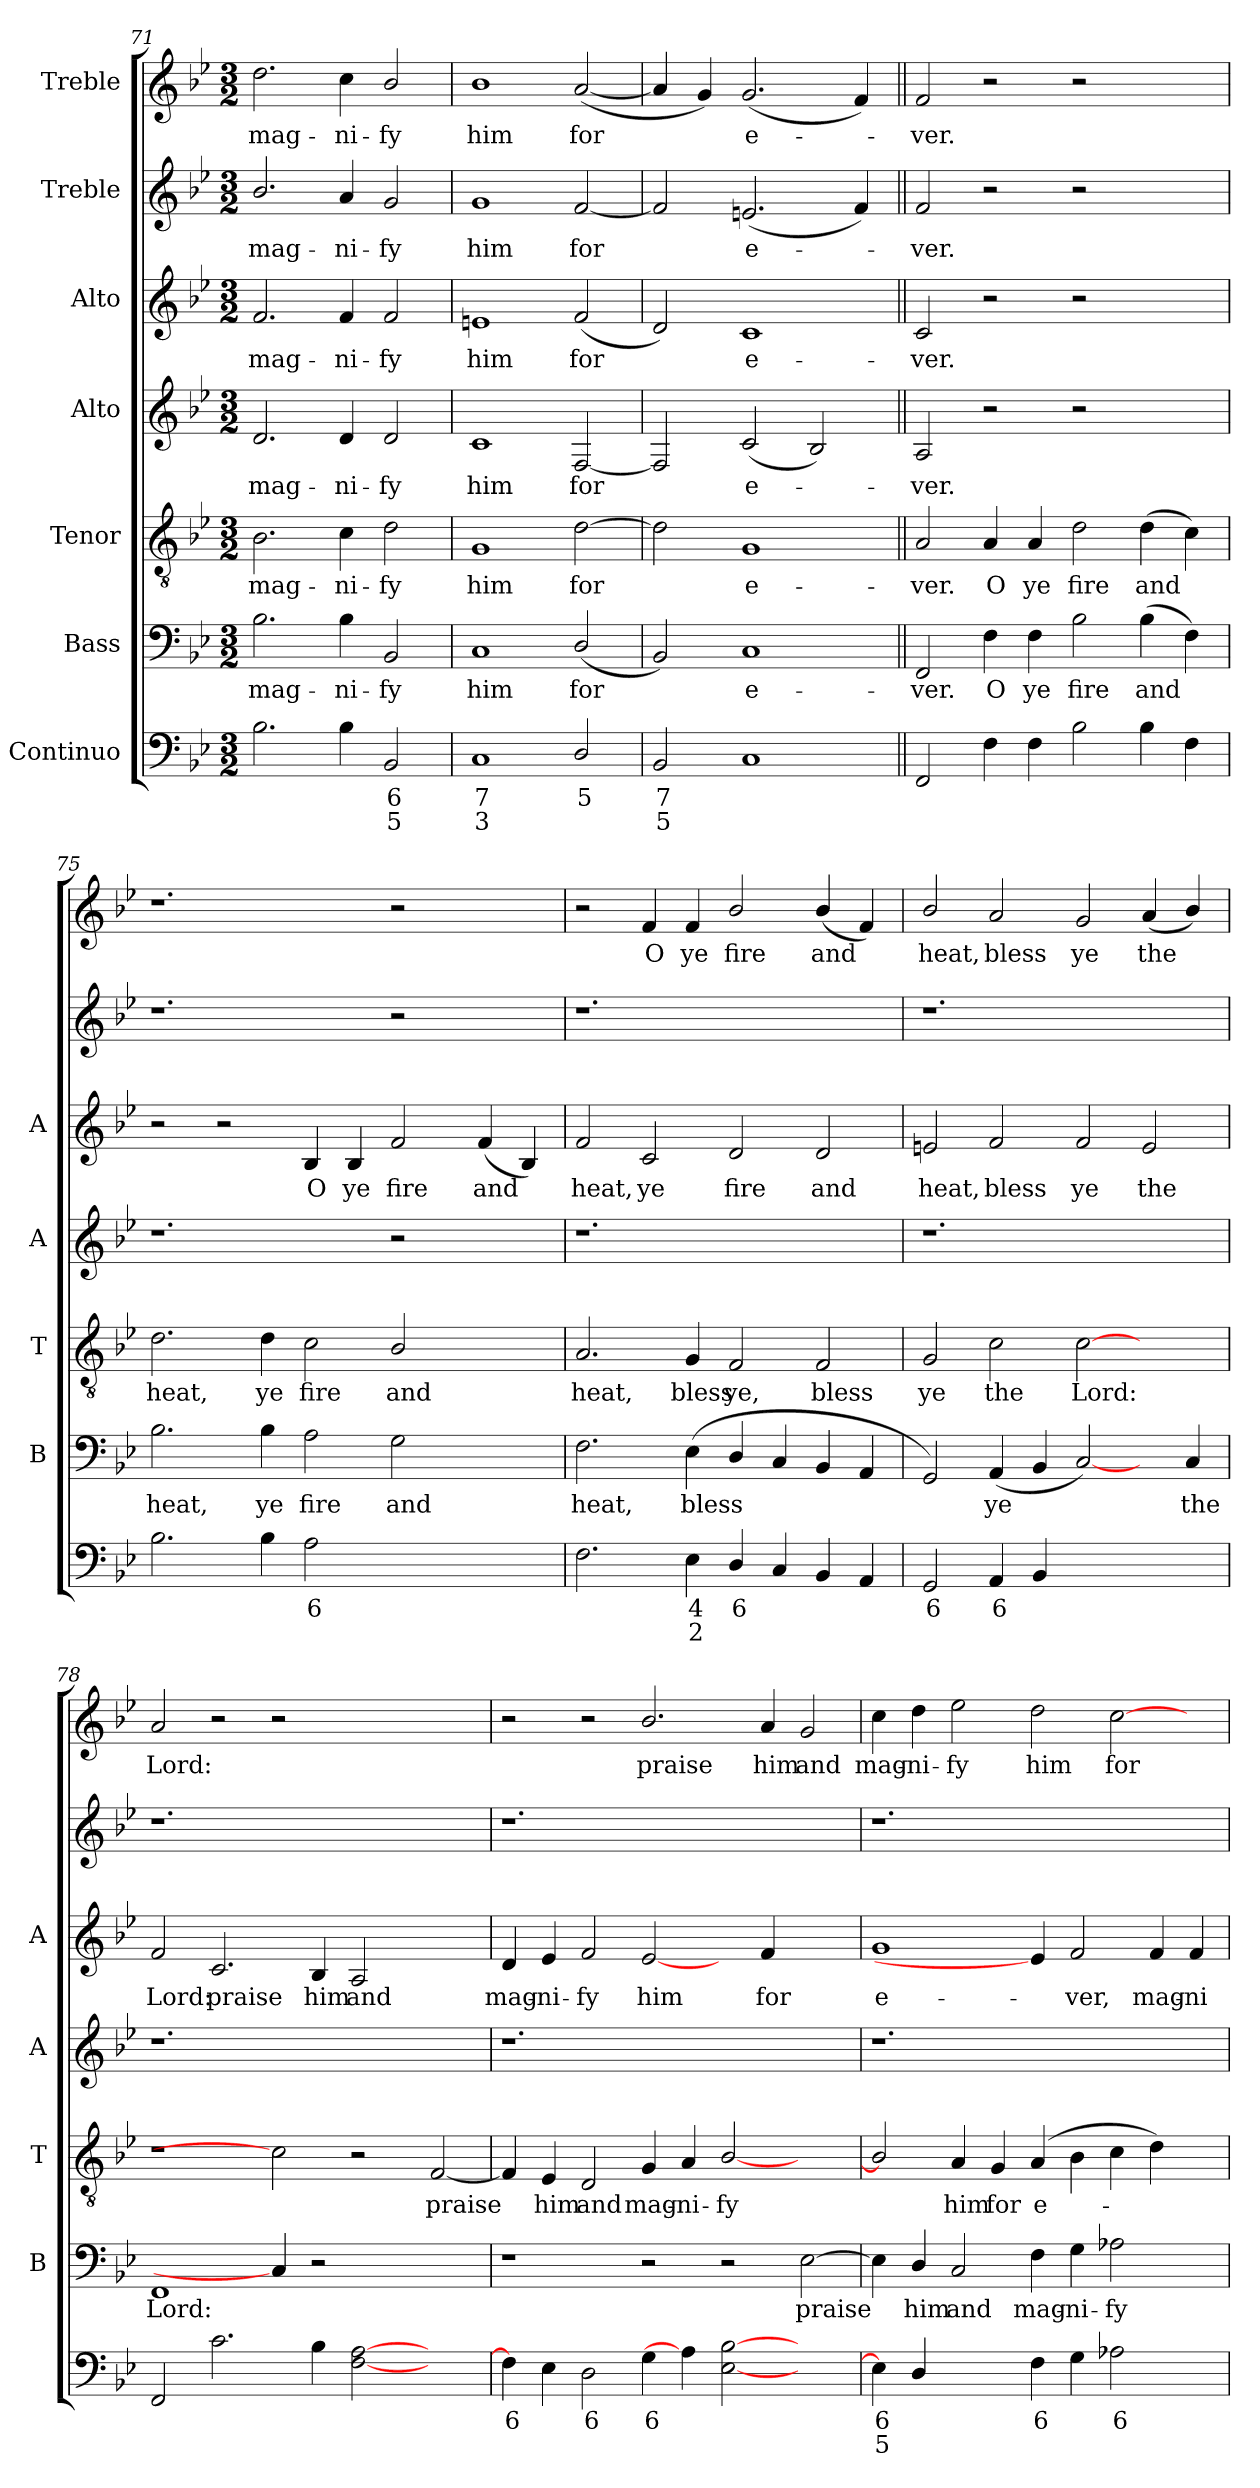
**kern	**text	**text	**kern	**text	**kern	**text	**kern	**text	**kern	**text	**kern	**text	**kern	**text
*part7	*part7	*part7	*part6	*part6	*part5	*part5	*part4	*part4	*part3	*part3	*part2	*part2	*part1	*part1
*staff7	*staff7	*staff7	*staff6	*staff6	*staff5	*staff5	*staff4	*staff4	*staff3	*staff3	*staff2	*staff2	*staff1	*staff1
*I"Continuo	*	*	*I"Bass	*	*I"Tenor	*	*I"Alto	*	*I"Alto	*	*I"Treble	*	*I"Treble	*
*	*	*	*I'B	*	*I'T	*	*I'A	*	*I'A	*	*	*	*	*
*clefF4	*	*	*clefF4	*	*clefGv2	*	*clefG2	*	*clefG2	*	*clefG2	*	*clefG2	*
*k[b-e-]	*	*	*k[b-e-]	*	*k[b-e-]	*	*k[b-e-]	*	*k[b-e-]	*	*k[b-e-]	*	*k[b-e-]	*
*B-:	*	*	*B-:	*	*B-:	*	*B-:	*	*B-:	*	*B-:	*	*B-:	*
*M3/2	*	*	*M3/2	*	*M3/2	*	*M3/2	*	*M3/2	*	*M3/2	*	*M3/2	*
=71	=71	=71	=71	=71	=71	=71	=71	=71	=71	=71	=71	=71	=71	=71
!	!	!	!	!LO:LY:b	!	!LO:LY:b	!	!LO:LY:b	!	!LO:LY:b	!	!LO:LY:b	!	!LO:LY:b
2.B-\	.	.	2.B-\	mag-	2.B-\	mag-	2.d/	mag-	2.f/	mag-	2.b-/	mag-	2.dd\	mag-
!	!	!	!	!LO:LY:b	!	!LO:LY:b	!	!LO:LY:b	!	!LO:LY:b	!	!LO:LY:b	!	!LO:LY:b
4B-\	.	.	4B-\	-ni-	4c\	-ni-	4d/	-ni-	4f/	-ni-	4a/	-ni-	4cc\	-ni-
!	!LO:LY:b	!LO:LY:b	!	!LO:LY:b	!	!LO:LY:b	!	!LO:LY:b	!	!LO:LY:b	!	!LO:LY:b	!	!LO:LY:b
2BB-/	6	5	2BB-/	-fy	2d\	-fy	2d/	-fy	2f/	-fy	2g/	-fy	2b-/	-fy
=72	=72	=72	=72	=72	=72	=72	=72	=72	=72	=72	=72	=72	=72	=72
!	!LO:LY:b	!LO:LY:b	!	!LO:LY:b	!	!LO:LY:b	!	!LO:LY:b	!	!LO:LY:b	!	!LO:LY:b	!	!LO:LY:b
1C	7	3	1C	him	1G	him	1c	him	1en	him	1g	him	1b-	him
!	!LO:LY:b	!	!	!LO:LY:b	!	!LO:LY:b	!	!LO:LY:b	!	!LO:LY:b	!	!LO:LY:b	!	!LO:LY:b
2D/	5	.	(<2D/	for	[2d\	for	[2F/	for	(<2f/	for	[2f/	for	(<[2a/	for
=73	=73	=73	=73	=73	=73	=73	=73	=73	=73	=73	=73	=73	=73	=73
!	!LO:LY:b	!LO:LY:b	!	!	!	!	!	!	!	!	!	!	!	!
2BB-/	7	5	2BB-/)	.	2d\]	.	2F/]	.	2d/)	.	2f/]	.	4a/]	.
.	.	.	.	.	.	.	.	.	.	.	.	.	4g/)	.
!	!	!	!	!LO:LY:b	!	!LO:LY:b	!	!LO:LY:b	!	!LO:LY:b	!	!LO:LY:b	!	!LO:LY:b
1C	.	.	1C	e-	1G	e-	(<2c/	e-	1c	e-	(<2.en/	e-	(<2.g/	e-
.	.	.	.	.	.	.	2B-/)	.	.	.	.	.	.	.
.	.	.	.	.	.	.	.	.	.	.	4f/)	.	4f/)	.
=74||	=74||	=74||	=74||	=74||	=74||	=74||	=74||	=74||	=74||	=74||	=74||	=74||	=74||	=74||
*	*	*	*	*	*	*	*	*	*	*	*	*	*MM160	*
!	!	!	!	!LO:LY:b	!	!LO:LY:b	!	!LO:LY:b	!	!LO:LY:b	!	!LO:LY:b	!	!LO:LY:b
2FF/	.	.	2FF/	-ver.	2A/	-ver.	2A/	ver.	2c/	-ver.	2f/	ver.	2f/	ver.
!	!	!	!	!LO:LY:b	!	!LO:LY:b	!	!	!	!	!	!	!	!
4F\	.	.	4F\	O	4A/	O	2r	.	2r	.	2r	.	2r	.
!	!	!	!	!LO:LY:b	!	!LO:LY:b	!	!	!	!	!	!	!	!
4F\	.	.	4F\	ye	4A/	ye	.	.	.	.	.	.	.	.
!	!	!	!	!LO:LY:b	!	!LO:LY:b	!	!	!	!	!	!	!	!
2B-\	.	.	2B-\	fire	2d\	fire	2r	.	2r	.	2r	.	2r	.
!	!	!	!	!LO:LY:b	!	!LO:LY:b	!	!	!	!	!	!	!	!
4B-\	.	.	(>4B-\	and	(>4d\	and	2ryy	.	2ryy	.	2ryy	.	2ryy	.
4F\	.	.	4F\)	.	4c\)	.	.	.	.	.	.	.	.	.
=75	=75	=75	=75	=75	=75	=75	=75	=75	=75	=75	=75	=75	=75	=75
!	!	!	!	!LO:LY:b	!	!LO:LY:b	!	!	!	!	!	!	!	!
2.B-\	.	.	2.B-\	heat,	2.d\	heat,	1.r	.	2r	.	1.r	.	1.r	.
.	.	.	.	.	.	.	.	.	2r	.	.	.	.	.
!	!	!	!	!LO:LY:b	!	!LO:LY:b	!	!	!	!	!	!	!	!
4B-\	.	.	4B-\	ye	4d\	ye	.	.	.	.	.	.	.	.
!	!LO:LY:b	!	!	!LO:LY:b	!	!LO:LY:b	!	!	!	!LO:LY:b	!	!	!	!
2A\	6	.	2A\	fire	2c\	fire	.	.	4B-/	O	.	.	.	.
!	!	!	!	!	!	!	!	!	!	!LO:LY:b	!	!	!	!
.	.	.	.	.	.	.	.	.	4B-/	ye	.	.	.	.
!	!LO:LY:b	!	!	!LO:LY:b	!	!LO:LY:b	!	!	!	!LO:LY:b	!	!	!	!
[4G\yy	7	.	2G\	and	2B-/	and	2r	.	2f/	fire	2r	.	2r	.
!	!LO:LY:b	!	!	!	!	!	!	!	!	!	!	!	!	!
4G\yy]	6	.	.	.	.	.	.	.	.	.	.	.	.	.
!	!	!	!	!	!	!	!	!	!	!LO:LY:b	!	!	!	!
2ryy	.	.	2ryy	.	2ryy	.	2ryy	.	(<4f/	and	2ryy	.	2ryy	.
.	.	.	.	.	.	.	.	.	4B-/)	.	.	.	.	.
!!LO:PB:g=z
=76	=76	=76	=76	=76	=76	=76	=76	=76	=76	=76	=76	=76	=76	=76
*	*	*	*	*	*	*	*	*	*	*	*	*	*MM160	*
!	!	!	!	!LO:LY:b	!	!LO:LY:b	!	!	!	!LO:LY:b	!	!	!	!
2.F\	.	.	2.F\	heat,	2.A/	heat,	1.r	.	2f/	heat,	1.r	.	2r	.
!	!	!	!	!	!	!	!	!	!	!LO:LY:b	!	!	!	!LO:LY:b
.	.	.	.	.	.	.	.	.	2c/	ye	.	.	4f/	O
!	!LO:LY:b	!LO:LY:b	!	!LO:LY:b	!	!LO:LY:b	!	!	!	!	!	!	!	!LO:LY:b
4E-\	4	2	(<4E-\	bless	4G/	bless	.	.	.	.	.	.	4f/	ye
!	!LO:LY:b	!	!	!	!	!LO:LY:b	!	!	!	!LO:LY:b	!	!	!	!LO:LY:b
4D/	6	.	4D/	.	2F/	ye,	.	.	2d/	fire	.	.	2b-/	fire
4C/	.	.	4C/	.	.	.	.	.	.	.	.	.	.	.
!	!	!	!	!	!	!LO:LY:b	!	!	!	!LO:LY:b	!	!	!	!LO:LY:b
4BB-/	.	.	4BB-/	.	2F/	bless	2ryy	.	2d/	and	2ryy	.	(<4b-/	and
4AA/	.	.	4AA/	.	.	.	.	.	.	.	.	.	4f/)	.
=77	=77	=77	=77	=77	=77	=77	=77	=77	=77	=77	=77	=77	=77	=77
!	!LO:LY:b	!	!	!	!	!LO:LY:b	!	!	!	!LO:LY:b	!	!	!	!LO:LY:b
2GG/	6	.	2GG/)	.	2G/	ye	1.r	.	2en/	heat,	1.r	.	2b-/	heat,
!	!LO:LY:b	!	!	!LO:LY:b	!	!LO:LY:b	!	!	!	!LO:LY:b	!	!	!	!LO:LY:b
4AA/	6	.	(<4AA/	ye	2c\	the	.	.	2f/	bless	.	.	2a/	bless
4BB-/	.	.	4BB-/	.	.	.	.	.	.	.	.	.	.	.
!	!LO:LY:b	!	!	!	!	!LO:LY:b	!	!	!	!LO:LY:b	!	!	!	!LO:LY:b
[2C/yy	4	.	[2C/)	.	[2c	Lord:	.	.	2f/	ye	.	.	2g/	ye
!	!LO:LY:b	!	!	!	!	!	!	!	!	!LO:LY:b	!	!	!	!LO:LY:b
2C/yy]	3	.	4ryy	.	2ryy	.	2ryy	.	2e/	the	2ryy	.	(<4a/	the
!	!	!	!	!LO:LY:b	!	!	!	!	!	!	!	!	!	!
.	.	.	4C/	the	.	.	.	.	.	.	.	.	4b-/)	.
=78	=78	=78	=78	=78	=78	=78	=78	=78	=78	=78	=78	=78	=78	=78
!	!	!	!	!LO:LY:b	!	!	!	!	!	!LO:LY:b	!	!	!	!LO:LY:b
2FF/	.	.	1FF	Lord:	1r	.	1.r	.	2f/	Lord:	1.r	.	2a/	Lord:
!	!	!	!	!	!	!	!	!	!	!LO:LY:b	!	!	!	!
2.c\	.	.	.	.	.	.	.	.	2.c/	praise	.	.	2r	.
.	.	.	4C/]	.	2c]	.	.	.	.	.	.	.	2r	.
!	!	!	!	!	!	!	!	!	!	!LO:LY:b	!	!	!	!
4B-\	.	.	2r	.	.	.	.	.	4B-/	him	.	.	.	.
!	!	!	!	!	!	!	!	!	!	!LO:LY:b	!	!	!	!
[2F\ [2A\	.	.	.	.	2r	.	1ryy	.	2A/	and	1ryy	.	1ryy	.
.	.	.	2.ryy	.	.	.	.	.	.	.	.	.	.	.
!	!	!	!	!	!	!LO:LY:b	!	!	!	!	!	!	!	!
2ryy	.	.	.	.	[2F/	praise	.	.	2ryy	.	.	.	.	.
=79	=79	=79	=79	=79	=79	=79	=79	=79	=79	=79	=79	=79	=79	=79
!	!LO:LY:b	!	!	!	!	!	!	!	!	!LO:LY:b	!	!	!	!
4F\]	6	.	1r	.	4F/]	.	1.r	.	4d/	mag-	1.r	.	2r	.
!	!	!	!	!	!	!LO:LY:b	!	!	!	!LO:LY:b	!	!	!	!
4E-\	.	.	.	.	4E-/	him	.	.	4e-/	-ni-	.	.	.	.
!	!LO:LY:b	!	!	!	!	!LO:LY:b	!	!	!	!LO:LY:b	!	!	!	!
2D\	6	.	.	.	2D/	and	.	.	2f/	-fy	.	.	2r	.
!	!LO:LY:b	!	!	!	!	!LO:LY:b	!	!	!	!LO:LY:b	!	!	!	!LO:LY:b
4G\	6	.	2r	.	4G/	mag-	.	.	[2e-/	him	.	.	2.b-/	praise
!	!	!	!	!	!	!LO:LY:b	!	!	!	!	!	!	!	!
4A\]	.	.	.	.	4A/	-ni-	.	.	.	.	.	.	.	.
!	!	!	!	!	!	!LO:LY:b	!	!	!	!	!	!	!	!
[2E-\ [2B-\	.	.	2r	.	[2B-/	-fy	1ryy	.	4ryy	.	1ryy	.	.	.
!	!	!	!	!	!	!	!	!	!	!LO:LY:b	!	!	!	!LO:LY:b
.	.	.	.	.	.	.	.	.	4f/	for	.	.	4a/	him
!	!	!	!	!LO:LY:b	!	!	!	!	!	!	!	!	!	!LO:LY:b
2ryy	.	.	[2E-\	praise	2ryy	.	.	.	2ryy	.	.	.	2g/	and
!!LO:LB:g=z
=80	=80	=80	=80	=80	=80	=80	=80	=80	=80	=80	=80	=80	=80	=80
!	!LO:LY:b	!LO:LY:b	!	!	!	!	!	!	!	!LO:LY:b	!	!	!	!LO:LY:b
4E-\]	6	5	4E-\]	.	2B-/]	.	1.r	.	1g	e-	1.r	.	4cc\	mag-
!	!	!	!	!LO:LY:b	!	!	!	!	!	!	!	!	!	!LO:LY:b
4D/	.	.	4D/	him	.	.	.	.	.	.	.	.	4dd\	-ni-
!	!LO:LY:b	!	!	!LO:LY:b	!	!LO:LY:b	!	!	!	!	!	!	!	!LO:LY:b
[4C/yy	6	.	2C/	and	4A/	him	.	.	.	.	.	.	2ee-\	-fy
!	!LO:LY:b	!	!	!	!	!LO:LY:b	!	!	!	!	!	!	!	!
4C/yy]	5	.	.	.	4G/	for	.	.	.	.	.	.	.	.
!	!LO:LY:b	!	!	!LO:LY:b	!	!LO:LY:b	!	!	!	!	!	!	!	!LO:LY:b
4F\	6	.	4F\	mag-	(>4A/	e-	.	.	4e-/]	.	.	.	2dd\	him
!	!	!	!	!LO:LY:b	!	!	!	!	!	!LO:LY:b	!	!	!	!
4G\	.	.	4G\	-ni-	4B-\	.	.	.	2f/	-ver,	.	.	.	.
!	!LO:LY:b	!	!	!LO:LY:b	!	!	!	!	!	!	!	!	!	!LO:LY:b
2A-X\	6	.	2A-X\	-fy	4c\	.	2.ryy	.	.	.	2.ryy	.	[2cc\	for
!	!	!	!	!	!	!	!	!	!	!LO:LY:b	!	!	!	!
.	.	.	.	.	4d\)	.	.	.	4f/	mag-	.	.	.	.
!	!	!	!	!	!	!	!	!	!	!LO:LY:b	!	!	!	!
4ryy	.	.	4ryy	.	4ryy	.	.	.	4f/	-ni-	.	.	4ryy	.
=	=	=	=	=	=	=	=	=	=	=	=	=	=	=
*-	*-	*-	*-	*-	*-	*-	*-	*-	*-	*-	*-	*-	*-	*-
